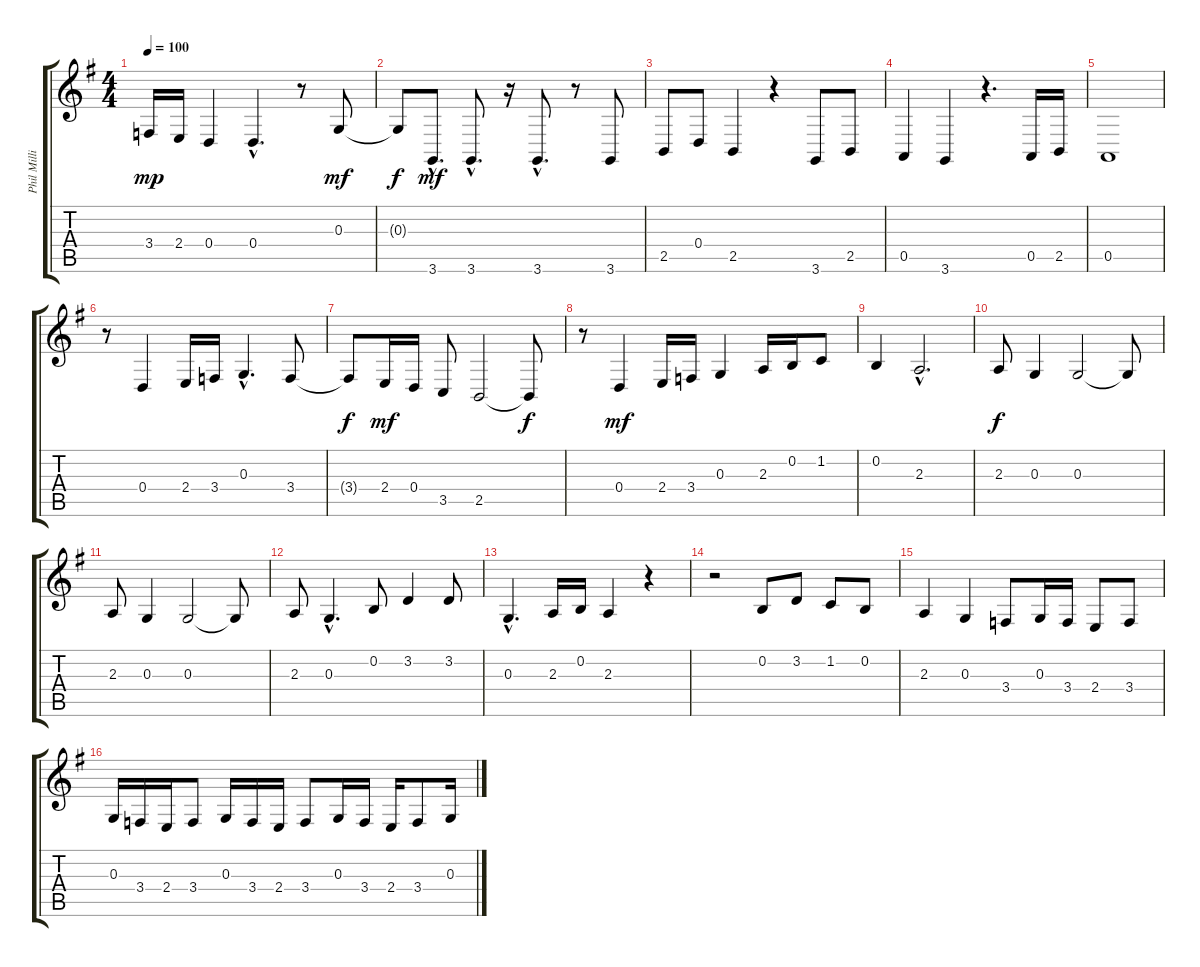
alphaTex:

\track ("Phil Milliganes Keyboard" "Phil Milli") {instrument trumpet}
\staff {score tabs}
\tuning (E4 B3 G3 D3 A2 E2) {hide}
\ts (4 4)
\tempo 100
\clef g2
\ks g
3.4.16{dy mp} 2.4.16 0.4.4 0.4{hac}.4{d} r.8 0.3.8{dy mf} |
0.3{t}.8{dy f} 3.6{hac}.8{d dy mf} 3.6{hac}.8{d} r.16 3.6{hac}.8{d} r.8 3.6.8 |
2.5.8 0.4.8 2.5.4 r.4 3.6.8 2.5.8 |
0.5.4 3.6.4 r.4{d} 0.5.16 2.5.16 |
0.5.1 |
r.8 0.4.4 2.4.16 3.4.16 0.3{hac}.4{d} 3.4.8 |
3.4{t}.8{dy f} 2.4.16{dy mf} 0.4.16 3.5.8 2.5.2 2.5{t}.8{dy f} |
r.8 0.4.4{dy mf} 2.4.16 3.4.16 0.3.4 2.3.16 0.2.16 1.2.8 |
0.2.4 2.3{hac}.2{d} |
2.3.8{dy f} 0.3.4 0.3.2 0.3{t}.8 |
2.3.8 0.3.4 0.3.2 0.3{t}.8 |
2.3.8 0.3{hac}.4{d} 0.2.8 3.2.4 3.2.8 |
0.3{hac}.4{d} 2.3.16 0.2.16 2.3.4 r.4 |
r.2 0.2.8 3.2.8 1.2.8 0.2.8 |
2.3.4 0.3.4 3.4.8 0.3.16 3.4.16 2.4.8 3.4.8 |
0.3.16 3.4.16 2.4.16 3.4.8 0.3.16 3.4.16 2.4.16 3.4.8 0.3.16 3.4.16 2.4.16 3.4.8 0.3.16
